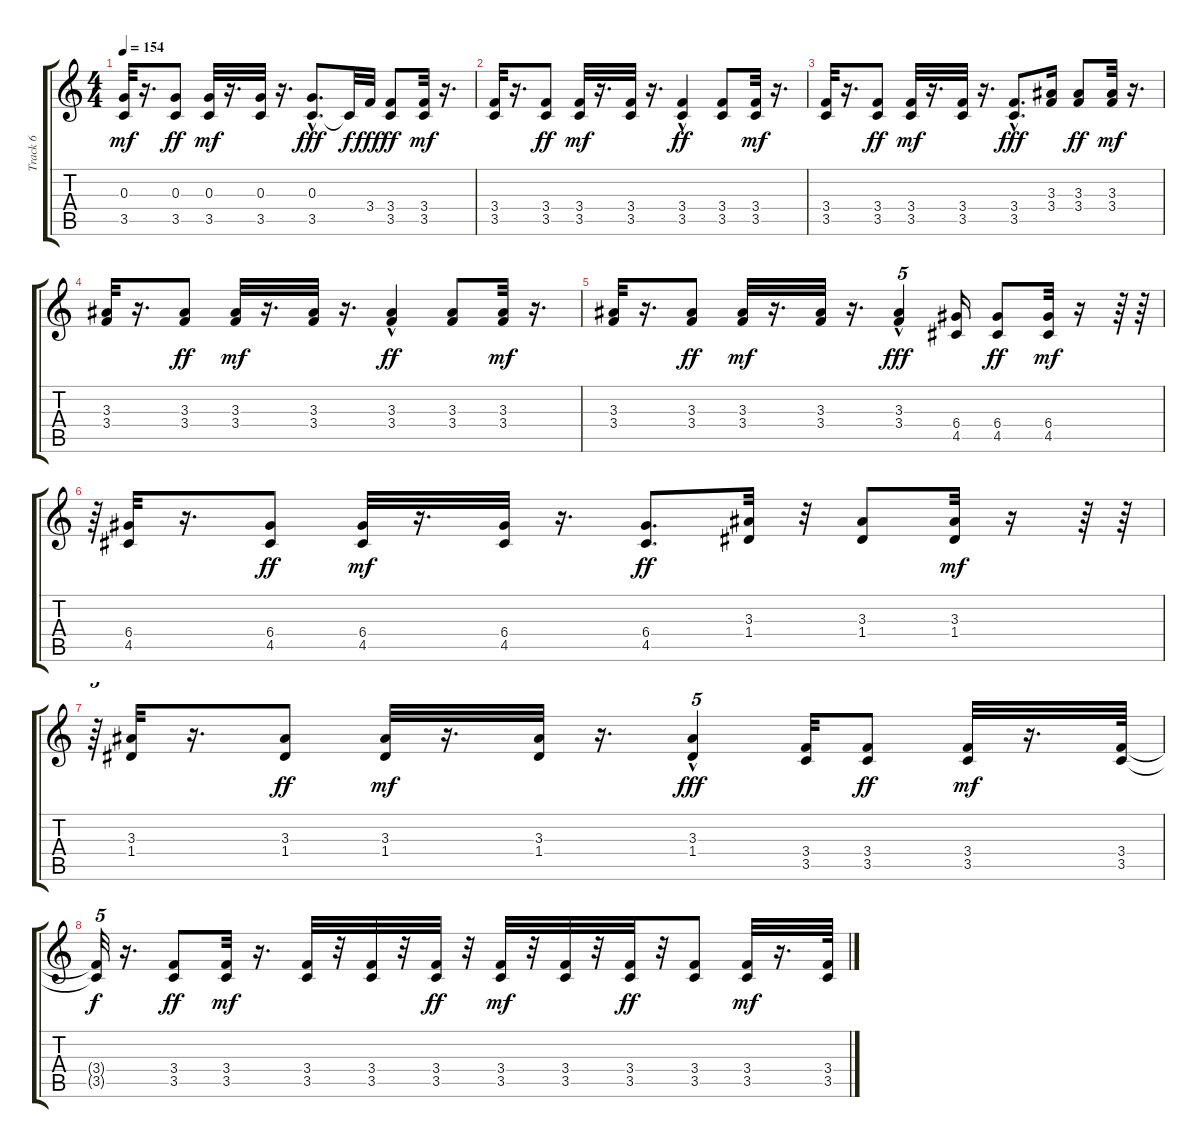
\track ("Track 6" "Track 6") {instrument distortionguitar}
\staff {score tabs}
\tuning (E4 B3 G3 D3 A2 E2) {hide}
\ts (4 4)
\tempo 154
\clef g2
\ks c
(0.3 3.5).32{dy mf} r.16{d} (0.3 3.5).8{dy ff} (0.3 3.5).32{dy mf} r.16{d} (0.3 3.5).32 r.16{d} (0.3{hac} 3.5{hac}).8{d dy fff} 3.5{t}.32{dy f} 3.4.32{dy fff} (3.4 3.5).8{dy ff} (3.4 3.5).32{dy mf} r.16{d} |
(3.4 3.5).32 r.16{d} (3.4 3.5).8{dy ff} (3.4 3.5).32{dy mf} r.16{d} (3.4 3.5).32 r.16{d} (3.4 3.5{hac}).4{dy ff} (3.4 3.5).8 (3.4 3.5).32{dy mf} r.16{d} |
(3.4 3.5).32 r.16{d} (3.4 3.5).8{dy ff} (3.4 3.5).32{dy mf} r.16{d} (3.4 3.5).32 r.16{d} (3.4{hac} 3.5{hac}).8{d dy fff} (3.3 3.4).16 (3.3 3.4).8{dy ff} (3.3 3.4).32{dy mf} r.16{d} |
(3.3 3.4).32 r.16{d} (3.3 3.4).8{dy ff} (3.3 3.4).32{dy mf} r.16{d} (3.3 3.4).32 r.16{d} (3.3 3.4{hac}).4{dy ff} (3.3 3.4).8 (3.3 3.4).32{dy mf} r.16{d} |
(3.3 3.4).32 r.16{d} (3.3 3.4).8{dy ff} (3.3 3.4).32{dy mf} r.16{d} (3.3 3.4).32 r.16{d} (3.3{hac} 3.4{hac}).4{tu (5 4) dy fff} (6.4 4.5).16 (6.4 4.5).8{dy ff} (6.4 4.5).32{dy mf} r.16 r.64 r.64 |
r.64{tu (5 4)} (6.4 4.5).32 r.16{d} (6.4 4.5).8{dy ff} (6.4 4.5).32{dy mf} r.16{d} (6.4 4.5).32 r.16{d} (6.4 4.5).8{d dy ff} (3.3 1.4).32 r.32 (3.3 1.4).8 (3.3 1.4).32{dy mf} r.16 r.64 r.64 |
r.64{tu (5 4)} (3.3 1.4).32 r.16{d} (3.3 1.4).8{dy ff} (3.3 1.4).32{dy mf} r.16{d} (3.3 1.4).32 r.16{d} (3.3{hac} 1.4{hac}).4{tu (5 4) dy fff} (3.4 3.5).32 (3.4 3.5).8{dy ff} (3.4 3.5).32{dy mf} r.16{d} (3.4 3.5).64 |
(3.4{t} 3.5{t}).32{tu (5 4) dy f} r.16{d} (3.4 3.5).8{dy ff} (3.4 3.5).32{dy mf} r.16{d} (3.4 3.5).32 r.32 (3.4 3.5).32 r.32 (3.4 3.5).32{dy ff} r.32 (3.4 3.5).32{dy mf} r.32 (3.4 3.5).32 r.32 (3.4 3.5).32{dy ff} r.32 (3.4 3.5).8 (3.4 3.5).32{dy mf} r.16{d} (3.4 3.5).64
